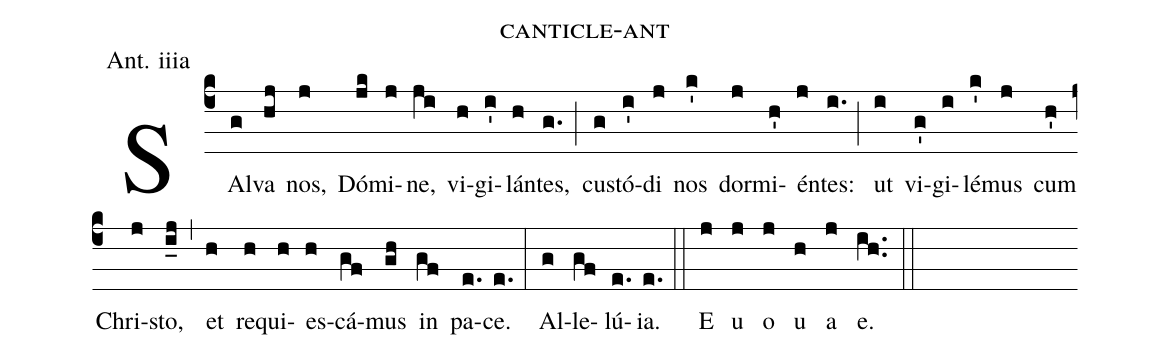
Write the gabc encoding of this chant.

annotation: Ant. iiia;
name: canticle-ant;
%%
(c4)SAl(g)va(hj) nos,(j) Dó(jk)mi(j)ne,(ji) vi(h)gi(i')lán(h)tes,(g.) (;) cu(g)stó(i')di(j) nos(k') dor(j)mi(h')én(j)tes:(i.) (;) ut(i) vi(g')gi(i)lé(k')mus(j) cum(h') Chri(j)sto,(i_j) (,) et(h) re(h)qui(h)es(h)cá(gf)mus(gh) in(gf) pa(e.)ce.(e.) (:) Al(g)le(gf)lú(e.)ia.(e.) (::)
E(j) u(j) o(j) u(h) a(j) e.(ih..) (::)
